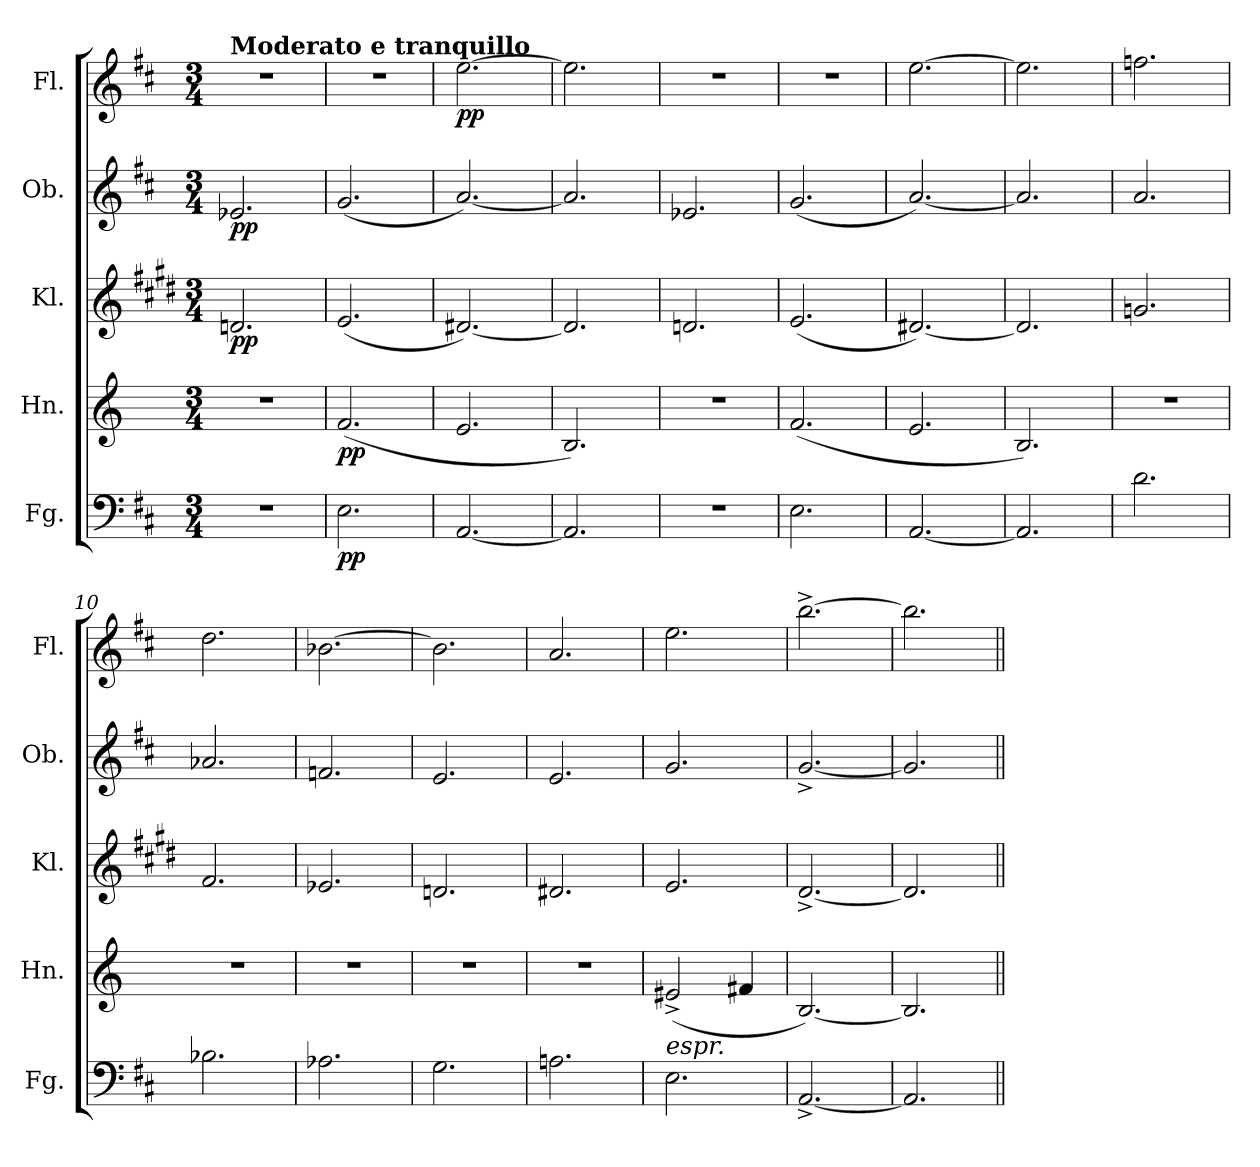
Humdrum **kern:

**kern	**dynam	**kern	**dynam	**kern	**dynam	**kern	**dynam	**kern	**dynam
*part5	*part5	*part4	*part4	*part3	*part3	*part2	*part2	*part1	*part1
*staff5	*staff5	*staff4	*staff4	*staff3	*staff3	*staff2	*staff2	*staff1	*staff1
*I"Fg.	*	*I"Hn.	*	*I"Kl.	*	*I"Ob.	*	*I"Fl.	*
*I'Fg.	*	*I'Hn.	*	*I'Kl.	*	*I'Ob.	*	*I'Fl.	*
*clefF4	*	*clefG2	*	*clefG2	*	*clefG2	*	*clefG2	*
*	*	*ITrd4c7	*	*ITrd1c2	*	*	*	*	*
*k[f#c#]	*	*k[b-]	*	*k[f#c#]	*	*k[f#c#]	*	*k[f#c#]	*
*D:	*	*	*	*D:	*	*D:	*	*D:	*
*M3/4	*	*M3/4	*	*M3/4	*	*M3/4	*	*M3/4	*
=1	=1	=1	=1	=1	=1	=1	=1	=1	=1
!	!	!	!	!	!	!	!	!LO:TX:a:B:t=Moderato e tranquillo	!
!	!	!	!	!	!LO:DY:b	!	!LO:DY:b	!	!
2.r	.	2.r	.	2.cn/	pp	2.e-X/	pp	2.r	.
=2	=2	=2	=2	=2	=2	=2	=2	=2	=2
!	!LO:DY:b	!	!LO:DY:b	!	!	!	!	!	!
2.E\	pp	(<2.B-/	pp	(<2.d/	.	(<2.g/	.	2.r	.
=3	=3	=3	=3	=3	=3	=3	=3	=3	=3
!	!	!	!	!	!	!	!	!	!LO:DY:b
[2.AA/	.	2.A/	.	[2.c#X/)	.	[2.a/)	.	[2.ee\	pp
=4	=4	=4	=4	=4	=4	=4	=4	=4	=4
2.AA/]	.	2.E/)	.	2.c#/]	.	2.a/]	.	2.ee\]	.
=5	=5	=5	=5	=5	=5	=5	=5	=5	=5
2.r	.	2.r	.	2.cn/	.	2.e-X/	.	2.r	.
=6	=6	=6	=6	=6	=6	=6	=6	=6	=6
2.E\	.	(<2.B-/	.	(<2.d/	.	(<2.g/	.	2.r	.
=7	=7	=7	=7	=7	=7	=7	=7	=7	=7
[2.AA/	.	2.A/	.	[2.c#X/)	.	[2.a/)	.	[2.ee\	.
=8	=8	=8	=8	=8	=8	=8	=8	=8	=8
2.AA/]	.	2.E/)	.	2.c#/]	.	2.a/]	.	2.ee\]	.
=9	=9	=9	=9	=9	=9	=9	=9	=9	=9
2.d\	.	2.r	.	2.fn/	.	2.a/	.	2.ffn\	.
=10	=10	=10	=10	=10	=10	=10	=10	=10	=10
2.B-X\	.	2.r	.	2.e/	.	2.a-X/	.	2.dd\	.
=11	=11	=11	=11	=11	=11	=11	=11	=11	=11
2.A-X\	.	2.r	.	2.d-X/	.	2.fn/	.	[2.b-X\	.
=12	=12	=12	=12	=12	=12	=12	=12	=12	=12
2.G\	.	2.r	.	2.cn/	.	2.e/	.	2.b-\]	.
=13	=13	=13	=13	=13	=13	=13	=13	=13	=13
2.An\	.	2.r	.	2.c#X/	.	2.e/	.	2.a/	.
=14	=14	=14	=14	=14	=14	=14	=14	=14	=14
!	!	!LO:TX:b:i:t=espr.	!	!	!	!	!	!	!
2.E\	.	(<2A#X^/	.	2.d/	.	2.g/	.	2.ee\	.
.	.	4Bn/	.	.	.	.	.	.	.
=15	=15	=15	=15	=15	=15	=15	=15	=15	=15
[2.AA^/	.	[2.E/)	.	[2.c#^/	.	[2.g^/	.	[2.bb^\	.
=16	=16	=16	=16	=16	=16	=16	=16	=16	=16
2.AA/]	.	2.E/]	.	2.c#/]	.	2.g/]	.	2.bb\]	.
=||	=||	=||	=||	=||	=||	=||	=||	=||	=||
*-	*-	*-	*-	*-	*-	*-	*-	*-	*-
